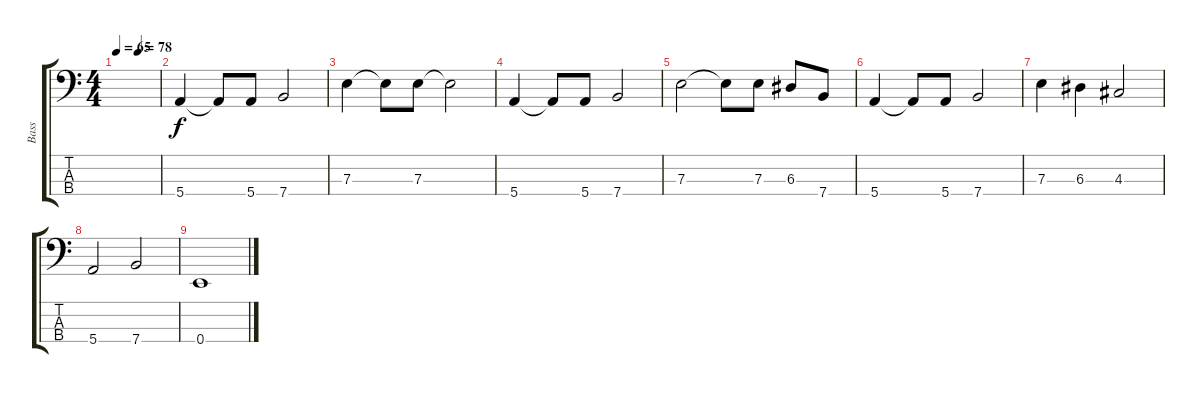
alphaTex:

\track ("Bass" "Bass") {instrument electricbassfinger}
\staff {score tabs}
\tuning (G2 D2 A1 E1) {hide}
\ts (4 4)
\tempo 65
\tempo (78 0.5)
\clef f4
\ks c
|
5.4.4 5.4{t}.8 5.4.8 7.4.2 |
7.3.4 7.3{t}.8 7.3.8 7.3{t}.2 |
5.4.4 5.4{t}.8 5.4.8 7.4.2 |
7.3.2 7.3{t}.8 7.3.8 6.3.8 7.4.8 |
5.4.4 5.4{t}.8 5.4.8 7.4.2 |
7.3.4 6.3.4 4.3.2 |
5.4.2 7.4.2 |
0.4.1
